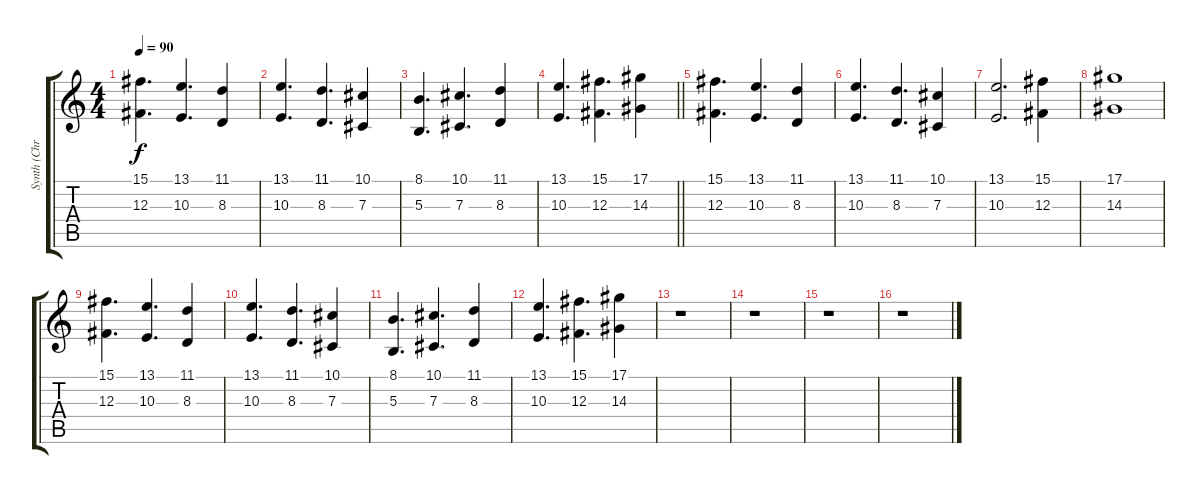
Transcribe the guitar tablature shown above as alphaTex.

\track ("Synth (Chris \"MotherGoose\" Pitman)" "Synth (Chr") {instrument choiraahs}
\staff {score tabs}
\tuning (Eb4 Bb3 Gb3 Db3 Ab2 Eb2) {hide}
\ts (4 4)
\tempo 90
\clef g2
\ks c
(15.1 12.3).4{d dy f} (13.1 10.3).4{d} (11.1 8.3).4 |
(13.1 10.3).4{d} (11.1 8.3).4{d} (10.1 7.3).4 |
(8.1 5.3).4{d} (10.1 7.3).4{d} (11.1 8.3).4 |
\barLineRight lightlight
(13.1 10.3).4{d} (15.1 12.3).4{d} (17.1 14.3).4 |
(15.1 12.3).4{d} (13.1 10.3).4{d} (11.1 8.3).4 |
(13.1 10.3).4{d} (11.1 8.3).4{d} (10.1 7.3).4 |
(13.1 10.3).2{d} (15.1 12.3).4 |
(17.1 14.3).1 |
(15.1 12.3).4{d} (13.1 10.3).4{d} (11.1 8.3).4 |
(13.1 10.3).4{d} (11.1 8.3).4{d} (10.1 7.3).4 |
(8.1 5.3).4{d} (10.1 7.3).4{d} (11.1 8.3).4 |
(13.1 10.3).4{d} (15.1 12.3).4{d} (17.1 14.3).4 |
r.1 |
r.1 |
r.1 |
r.1
